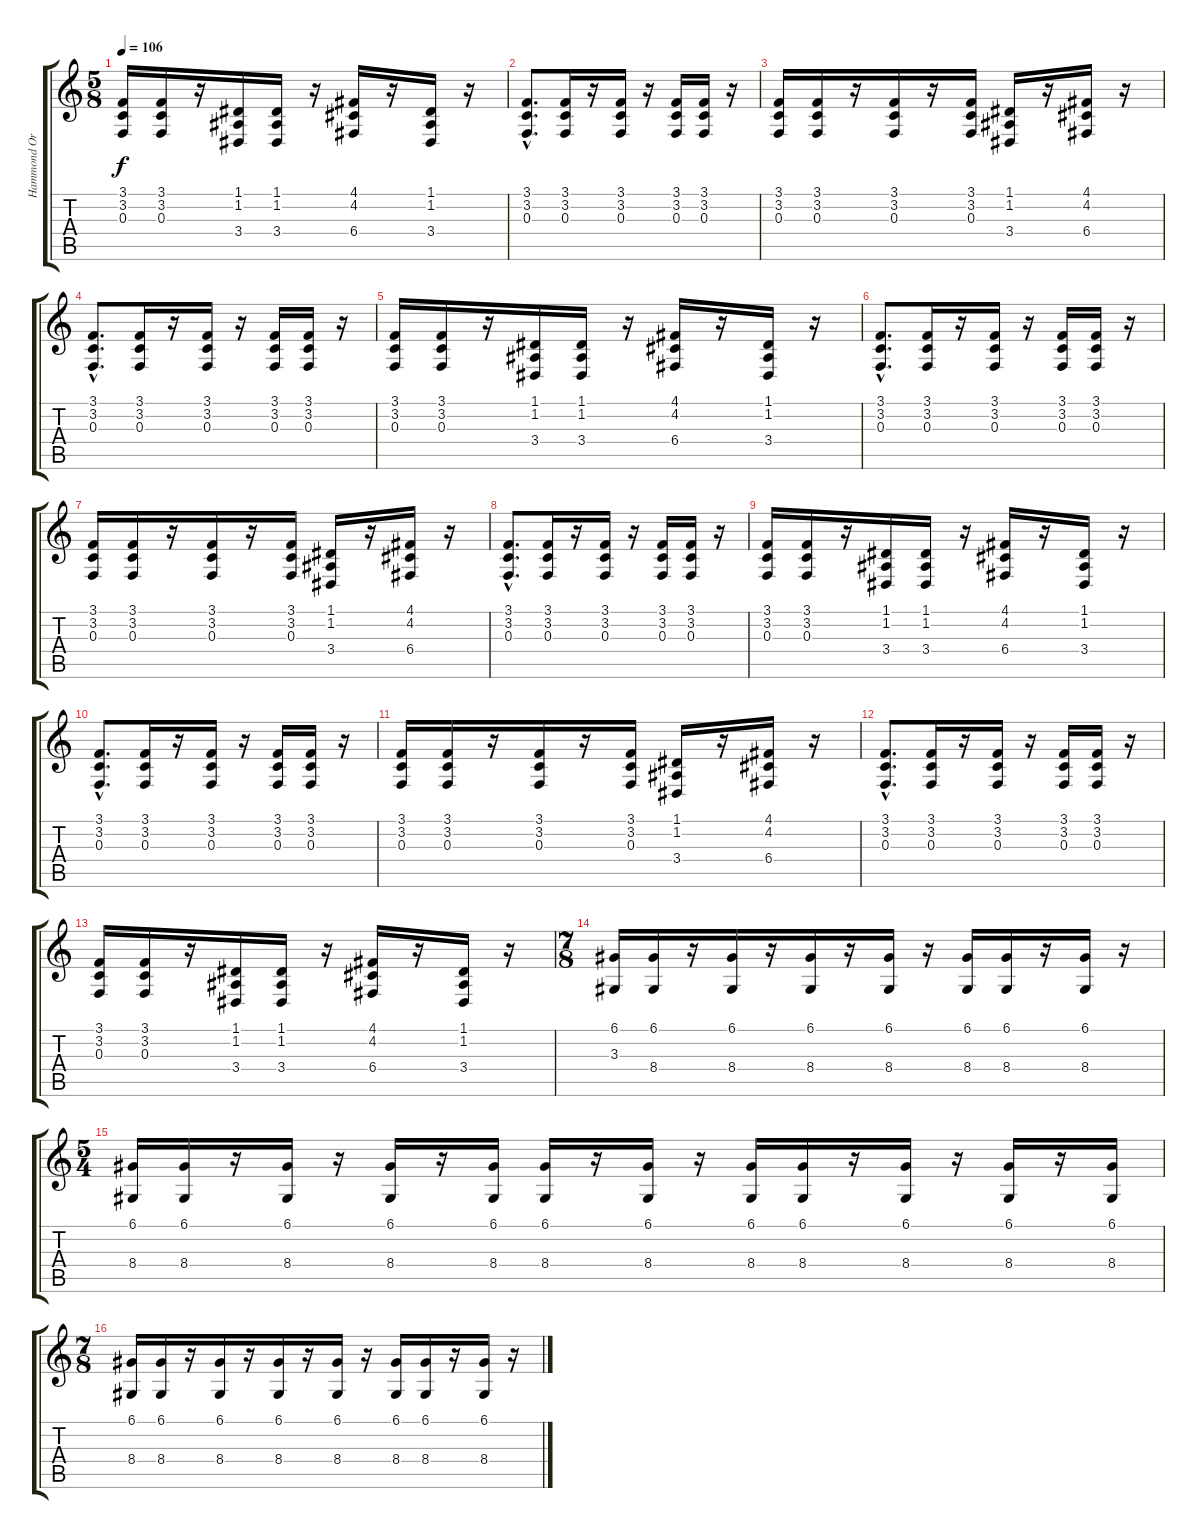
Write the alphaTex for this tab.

\track ("Hammond Organ" "Hammond Or") {instrument drawbarorgan}
\staff {score tabs}
\tuning (D4 A3 F3 C3 G2 D2) {hide}
\ts (5 8)
\tempo 106
\clef g2
\ks c
(3.1 3.2 0.3).16{dy f} (3.1 3.2 0.3).16 r.16 (1.1 1.2 3.4).16 (1.1 1.2 3.4).16 r.16 (4.1 4.2 6.4).16 r.16 (1.1 1.2 3.4).16 r.16 |
(3.1{hac} 3.2{hac} 0.3{hac}).8{d} (3.1 3.2 0.3).16 r.16 (3.1 3.2 0.3).16 r.16 (3.1 3.2 0.3).16 (3.1 3.2 0.3).16 r.16 |
(3.1 3.2 0.3).16 (3.1 3.2 0.3).16 r.16 (3.1 3.2 0.3).16 r.16 (3.1 3.2 0.3).16 (1.1 1.2 3.4).16 r.16 (4.1 4.2 6.4).16 r.16 |
(3.1{hac} 3.2{hac} 0.3{hac}).8{d} (3.1 3.2 0.3).16 r.16 (3.1 3.2 0.3).16 r.16 (3.1 3.2 0.3).16 (3.1 3.2 0.3).16 r.16 |
(3.1 3.2 0.3).16 (3.1 3.2 0.3).16 r.16 (1.1 1.2 3.4).16 (1.1 1.2 3.4).16 r.16 (4.1 4.2 6.4).16 r.16 (1.1 1.2 3.4).16 r.16 |
(3.1{hac} 3.2{hac} 0.3{hac}).8{d} (3.1 3.2 0.3).16 r.16 (3.1 3.2 0.3).16 r.16 (3.1 3.2 0.3).16 (3.1 3.2 0.3).16 r.16 |
(3.1 3.2 0.3).16 (3.1 3.2 0.3).16 r.16 (3.1 3.2 0.3).16 r.16 (3.1 3.2 0.3).16 (1.1 1.2 3.4).16 r.16 (4.1 4.2 6.4).16 r.16 |
(3.1{hac} 3.2{hac} 0.3{hac}).8{d} (3.1 3.2 0.3).16 r.16 (3.1 3.2 0.3).16 r.16 (3.1 3.2 0.3).16 (3.1 3.2 0.3).16 r.16 |
(3.1 3.2 0.3).16 (3.1 3.2 0.3).16 r.16 (1.1 1.2 3.4).16 (1.1 1.2 3.4).16 r.16 (4.1 4.2 6.4).16 r.16 (1.1 1.2 3.4).16 r.16 |
(3.1{hac} 3.2{hac} 0.3{hac}).8{d} (3.1 3.2 0.3).16 r.16 (3.1 3.2 0.3).16 r.16 (3.1 3.2 0.3).16 (3.1 3.2 0.3).16 r.16 |
(3.1 3.2 0.3).16 (3.1 3.2 0.3).16 r.16 (3.1 3.2 0.3).16 r.16 (3.1 3.2 0.3).16 (1.1 1.2 3.4).16 r.16 (4.1 4.2 6.4).16 r.16 |
(3.1{hac} 3.2{hac} 0.3{hac}).8{d} (3.1 3.2 0.3).16 r.16 (3.1 3.2 0.3).16 r.16 (3.1 3.2 0.3).16 (3.1 3.2 0.3).16 r.16 |
(3.1 3.2 0.3).16 (3.1 3.2 0.3).16 r.16 (1.1 1.2 3.4).16 (1.1 1.2 3.4).16 r.16 (4.1 4.2 6.4).16 r.16 (1.1 1.2 3.4).16 r.16 |
\ts (7 8)
(6.1 3.3).16 (6.1 8.4).16 r.16 (6.1 8.4).16 r.16 (6.1 8.4).16 r.16 (6.1 8.4).16 r.16 (6.1 8.4).16 (6.1 8.4).16 r.16 (6.1 8.4).16 r.16 |
\ts (5 4)
(6.1 8.4).16 (6.1 8.4).16 r.16 (6.1 8.4).16 r.16 (6.1 8.4).16 r.16 (6.1 8.4).16 (6.1 8.4).16 r.16 (6.1 8.4).16 r.16 (6.1 8.4).16 (6.1 8.4).16 r.16 (6.1 8.4).16 r.16 (6.1 8.4).16 r.16 (6.1 8.4).16 |
\ts (7 8)
(6.1 8.4).16 (6.1 8.4).16 r.16 (6.1 8.4).16 r.16 (6.1 8.4).16 r.16 (6.1 8.4).16 r.16 (6.1 8.4).16 (6.1 8.4).16 r.16 (6.1 8.4).16 r.16
